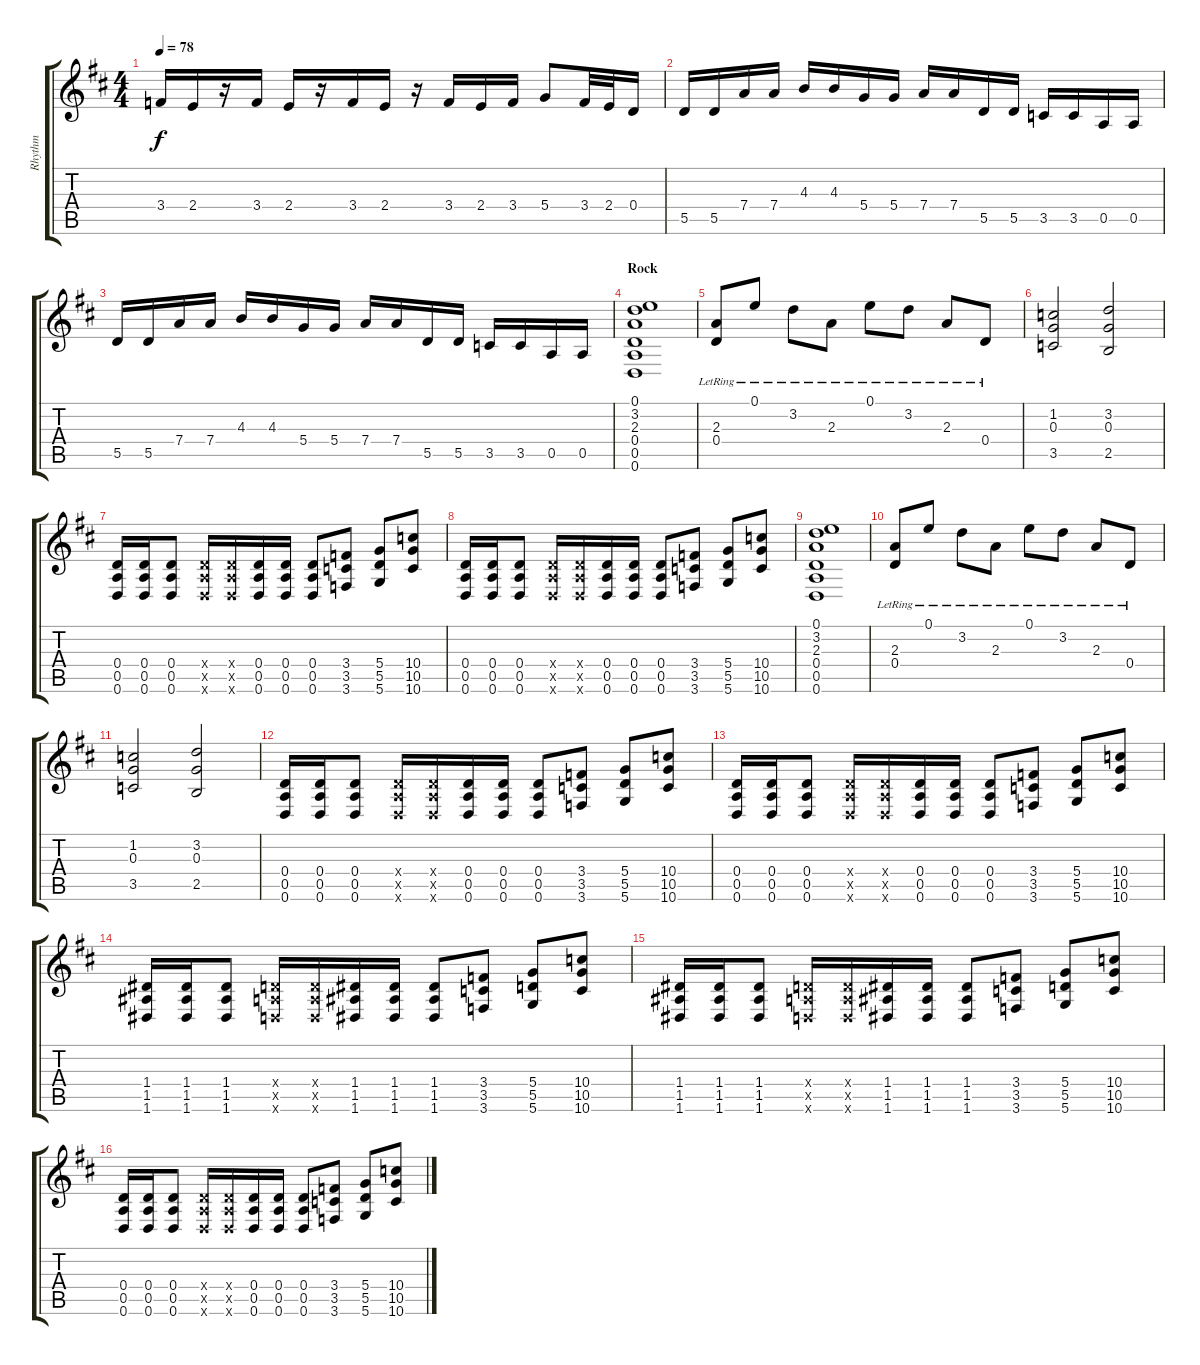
\track ("Rhythm" "Rhythm") {instrument distortionguitar}
\staff {score tabs}
\tuning (E4 B3 G3 D3 A2 D2) {hide}
\ts (4 4)
\tempo 78
\clef g2
\ks d
3.4.16{dy f} 2.4.16 r.16 3.4.16 2.4.16 r.16 3.4.16 2.4.16 r.16 3.4.16 2.4.16 3.4.16 5.4.8 3.4.32 2.4.32 0.4.16 |
5.5.16 5.5.16 7.4.16 7.4.16 4.3.16 4.3.16 5.4.16 5.4.16 7.4.16 7.4.16 5.5.16 5.5.16 3.5.16 3.5.16 0.5.16 0.5.16 |
5.5.16 5.5.16 7.4.16 7.4.16 4.3.16 4.3.16 5.4.16 5.4.16 7.4.16 7.4.16 5.5.16 5.5.16 3.5.16 3.5.16 0.5.16 0.5.16 |
\section ("" "Rock")
(0.1 3.2 2.3 0.4 0.5 0.6).1{instrument electricguitarclean} |
(2.3{lr} 0.4{lr}).8 0.1{lr}.8 3.2{lr}.8 2.3{lr}.8 0.1{lr}.8 3.2{lr}.8 2.3{lr}.8 0.4{lr}.8 |
(1.2 0.3 3.5).2 (3.2 0.3 2.5).2 |
(0.4 0.5 0.6).16{instrument distortionguitar} (0.4 0.5 0.6).16 (0.4 0.5 0.6).8 (0.4{x} 0.5{x} 0.6{x}).16 (0.4{x} 0.5{x} 0.6{x}).16 (0.4 0.5 0.6).16 (0.4 0.5 0.6).16 (0.4 0.5 0.6).8 (3.4 3.5 3.6).8 (5.4 5.5 5.6).8 (10.4 10.5 10.6).8 |
(0.4 0.5 0.6).16{instrument distortionguitar} (0.4 0.5 0.6).16 (0.4 0.5 0.6).8 (0.4{x} 0.5{x} 0.6{x}).16 (0.4{x} 0.5{x} 0.6{x}).16 (0.4 0.5 0.6).16 (0.4 0.5 0.6).16 (0.4 0.5 0.6).8 (3.4 3.5 3.6).8 (5.4 5.5 5.6).8 (10.4 10.5 10.6).8 |
(0.1 3.2 2.3 0.4 0.5 0.6).1{instrument electricguitarclean} |
(2.3{lr} 0.4{lr}).8 0.1{lr}.8 3.2{lr}.8 2.3{lr}.8 0.1{lr}.8 3.2{lr}.8 2.3{lr}.8 0.4{lr}.8 |
(1.2 0.3 3.5).2 (3.2 0.3 2.5).2 |
(0.4 0.5 0.6).16{instrument distortionguitar} (0.4 0.5 0.6).16 (0.4 0.5 0.6).8 (0.4{x} 0.5{x} 0.6{x}).16 (0.4{x} 0.5{x} 0.6{x}).16 (0.4 0.5 0.6).16 (0.4 0.5 0.6).16 (0.4 0.5 0.6).8 (3.4 3.5 3.6).8 (5.4 5.5 5.6).8 (10.4 10.5 10.6).8 |
(0.4 0.5 0.6).16{instrument distortionguitar} (0.4 0.5 0.6).16 (0.4 0.5 0.6).8 (0.4{x} 0.5{x} 0.6{x}).16 (0.4{x} 0.5{x} 0.6{x}).16 (0.4 0.5 0.6).16 (0.4 0.5 0.6).16 (0.4 0.5 0.6).8 (3.4 3.5 3.6).8 (5.4 5.5 5.6).8 (10.4 10.5 10.6).8 |
(1.4 1.5 1.6).16{instrument distortionguitar} (1.4 1.5 1.6).16 (1.4 1.5 1.6).8 (0.4{x} 0.5{x} 0.6{x}).16 (0.4{x} 0.5{x} 0.6{x}).16 (1.4 1.5 1.6).16 (1.4 1.5 1.6).16 (1.4 1.5 1.6).8 (3.4 3.5 3.6).8 (5.4 5.5 5.6).8 (10.4 10.5 10.6).8 |
(1.4 1.5 1.6).16{instrument distortionguitar} (1.4 1.5 1.6).16 (1.4 1.5 1.6).8 (0.4{x} 0.5{x} 0.6{x}).16 (0.4{x} 0.5{x} 0.6{x}).16 (1.4 1.5 1.6).16 (1.4 1.5 1.6).16 (1.4 1.5 1.6).8 (3.4 3.5 3.6).8 (5.4 5.5 5.6).8 (10.4 10.5 10.6).8 |
(0.4 0.5 0.6).16{instrument distortionguitar} (0.4 0.5 0.6).16 (0.4 0.5 0.6).8 (0.4{x} 0.5{x} 0.6{x}).16 (0.4{x} 0.5{x} 0.6{x}).16 (0.4 0.5 0.6).16 (0.4 0.5 0.6).16 (0.4 0.5 0.6).8 (3.4 3.5 3.6).8 (5.4 5.5 5.6).8 (10.4 10.5 10.6).8
